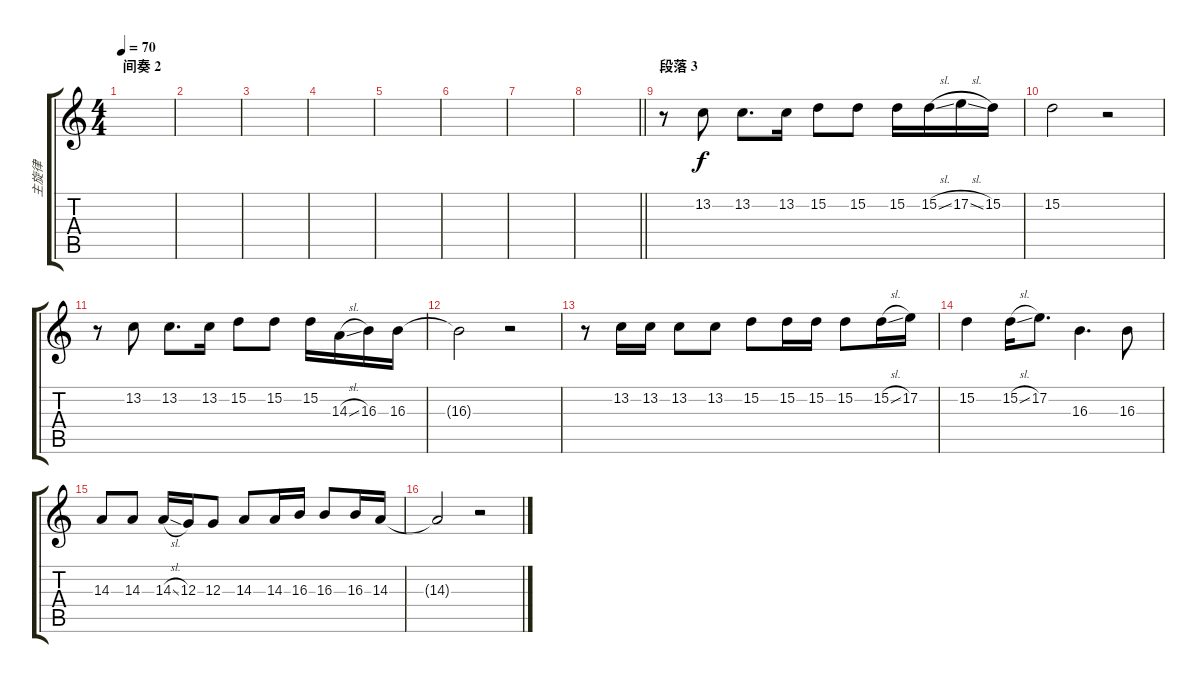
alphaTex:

\track ("主旋律" "主旋律") {instrument voiceoohs}
\staff {score tabs}
\tuning (E4 B3 G3 D3 A2 E2) {hide}
\ts (4 4)
\section ("" "间奏 2")
\tempo 70
\clef g2
\ks c
|
|
|
|
|
|
|
\barLineRight lightlight
|
\section ("" "段落 3")
r.8 13.2.8 13.2.8{d} 13.2.16 15.2.8 15.2.8 15.2.16 15.2{sl}.16 17.2{sl}.16 15.2.16 |
15.2.2 r.2 |
r.8 13.2.8 13.2.8{d} 13.2.16 15.2.8 15.2.8 15.2.16 14.3{sl}.16 16.3.16 16.3.16 |
16.3{t}.2 r.2 |
r.8 13.2.16 13.2.16 13.2.8 13.2.8 15.2.8 15.2.16 15.2.16 15.2.8 15.2{sl}.16 17.2.16 |
15.2.4 15.2{sl}.16 17.2.8{d} 16.3.4{d} 16.3.8 |
14.3.8 14.3.8 14.3{sl}.16 12.3.16 12.3.8 14.3.8 14.3.16 16.3.16 16.3.8 16.3.16 14.3.16 |
14.3{t}.2 r.2
